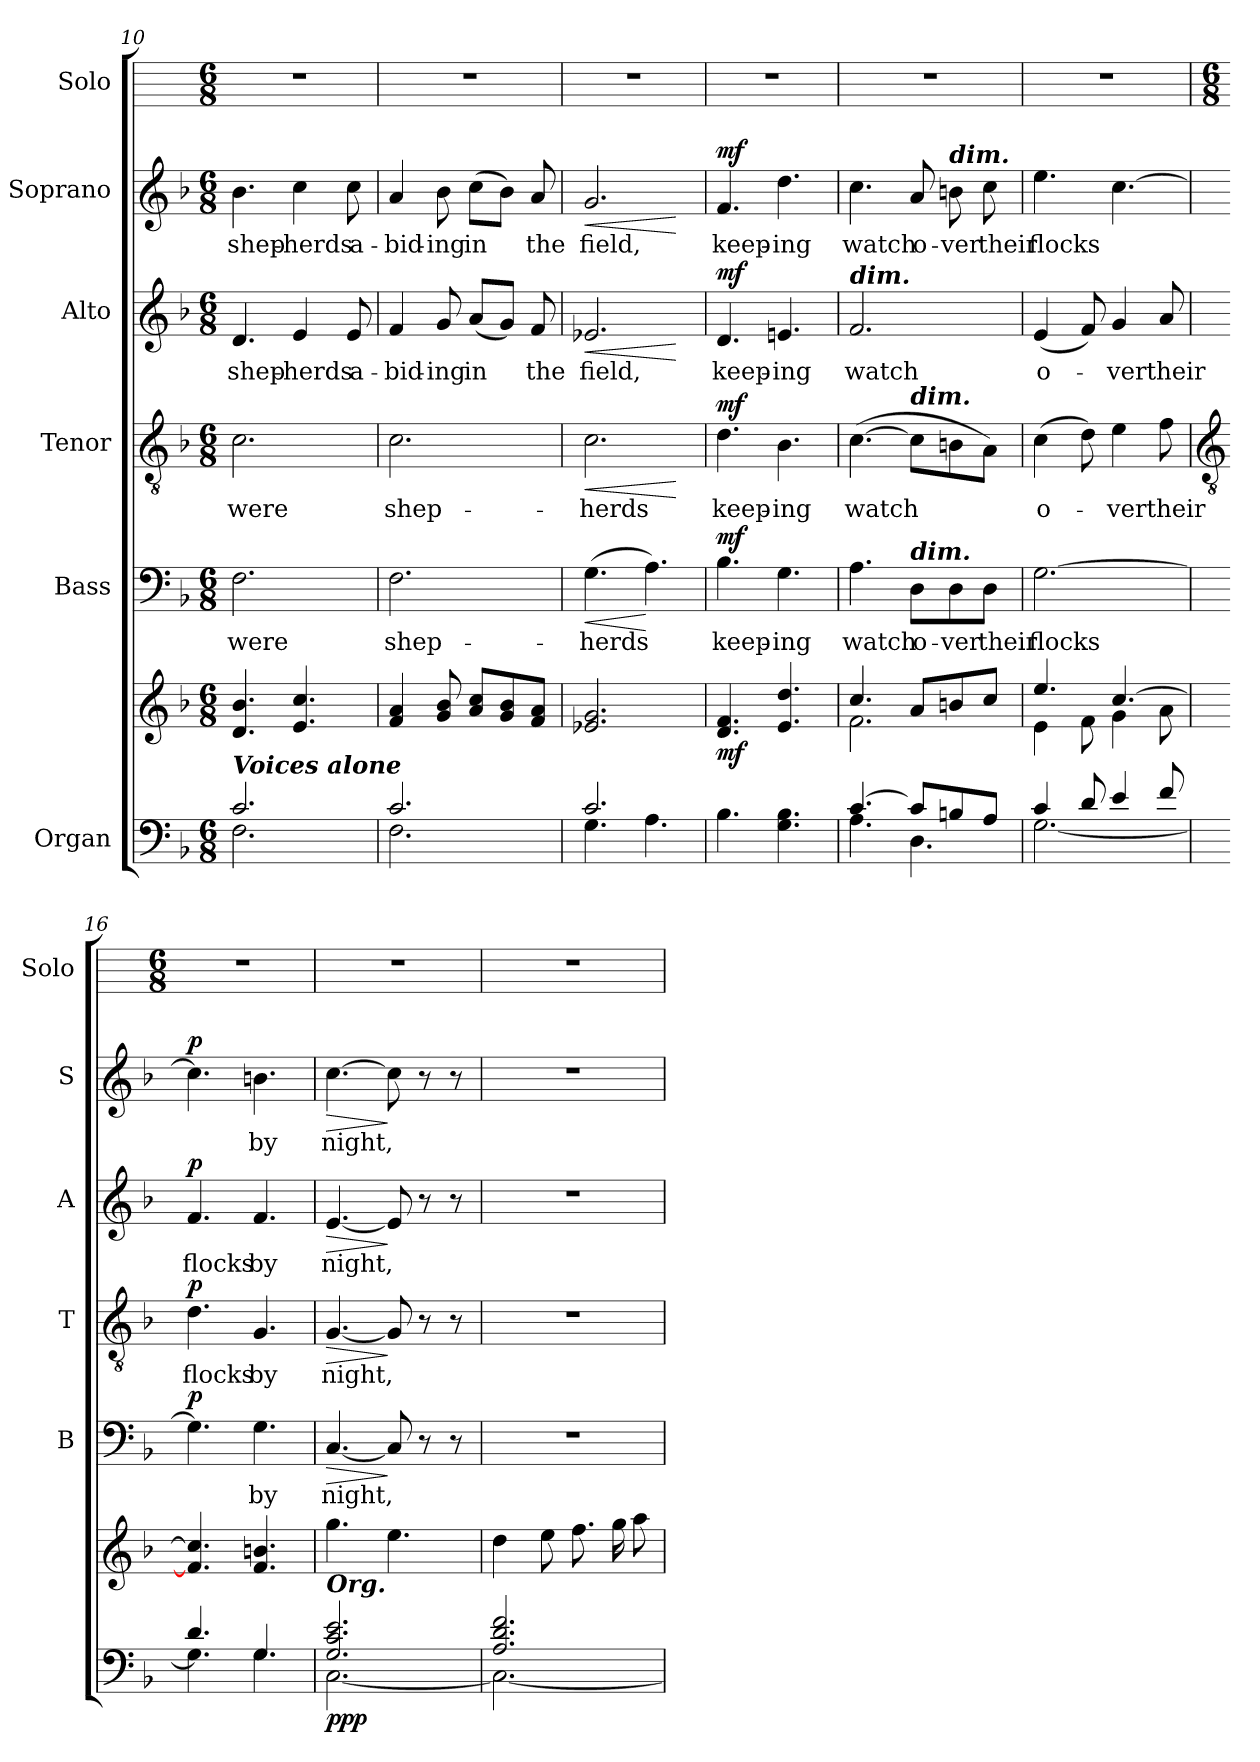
**kern	**kern	**dynam	**kern	**text	**dynam	**kern	**text	**dynam	**kern	**text	**dynam	**kern	**text	**dynam	**kern
*part6	*part6	*part6	*part5	*part5	*part5	*part4	*part4	*part4	*part3	*part3	*part3	*part2	*part2	*part2	*part1
*staff7	*staff6	*staff6/7	*staff5	*staff5	*staff5	*staff4	*staff4	*staff4	*staff3	*staff3	*staff3	*staff2	*staff2	*staff2	*staff1
*I"Organ	*	*	*I"Bass	*	*	*I"Tenor	*	*	*I"Alto	*	*	*I"Soprano	*	*	*I"Solo
*	*	*	*I'B	*	*	*I'T	*	*	*I'A	*	*	*I'S	*	*	*I'Solo
!!LO:LB:g=z
*clefF4	*clefG2	*	*clefF4	*	*	*clefGv2	*	*	*clefG2	*	*	*clefG2	*	*	*
*k[b-]	*k[b-]	*	*k[b-]	*	*	*k[b-]	*	*	*k[b-]	*	*	*k[b-]	*	*	*
*F:	*F:	*	*F:	*	*	*F:	*	*	*F:	*	*	*F:	*	*	*
*M6/8	*M6/8	*	*M6/8	*	*	*M6/8	*	*	*M6/8	*	*	*M6/8	*	*	*M6/8
=10	=10	=10	=10	=10	=10	=10	=10	=10	=10	=10	=10	=10	=10	=10	=10
*^	*^	*	*	*	*	*	*	*	*	*	*	*	*	*	*
!LO:TX:a:Bi:t=Voices alone	!	!	!	!	!	!	!	!	!	!	!	!	!	!	!	!	!
!	!	!	!LO:N:vis=1	!	!	!LO:LY:b	!	!	!LO:LY:b	!	!	!LO:LY:b	!	!	!LO:LY:b	!	!
2.c/	2.F\	4.d/ 4.b-/	2.ryy	.	2.F	were	.	2.c	were	.	4.d	shep-	.	4.b-	shep-	.	2.r
!	!	!	!	!	!	!	!	!	!	!	!	!LO:LY:b	!	!	!LO:LY:b	!	!
.	.	4.e/ 4.cc/	.	.	.	.	.	.	.	.	4e	-herds	.	4cc	-herds	.	.
!	!	!	!	!	!	!	!	!	!	!	!	!LO:LY:b	!	!	!LO:LY:b	!	!
.	.	.	.	.	.	.	.	.	.	.	8e	a-	.	8cc	a-	.	.
=11	=11	=11	=11	=11	=11	=11	=11	=11	=11	=11	=11	=11	=11	=11	=11	=11	=11
!	!	!	!LO:N:vis=1	!	!	!LO:LY:b	!	!	!LO:LY:b	!	!	!LO:LY:b	!	!	!LO:LY:b	!	!
2.c/	2.F\	4f/ 4a/	2.ryy	.	2.F	shep-	.	2.c	shep-	.	4f	-bid-	.	4a	-bid-	.	2.r
!	!	!	!	!	!	!	!	!	!	!	!	!LO:LY:b	!	!	!LO:LY:b	!	!
.	.	8g/ 8b-/	.	.	.	.	.	.	.	.	8g	-ing	.	8b-	-ing	.	.
!	!	!	!	!	!	!	!	!	!	!	!	!LO:LY:b	!	!	!LO:LY:b	!	!
.	.	8a/ 8cc/L	.	.	.	.	.	.	.	.	(<8aL	in	.	(>8ccL	in	.	.
.	.	8g/ 8b-/	.	.	.	.	.	.	.	.	8gJ)	.	.	8b-J)	.	.	.
!	!	!	!	!	!	!	!	!	!	!	!	!LO:LY:b	!	!	!LO:LY:b	!	!
.	.	8f/ 8a/J	.	.	.	.	.	.	.	.	8f	the	.	8a	the	.	.
=12	=12	=12	=12	=12	=12	=12	=12	=12	=12	=12	=12	=12	=12	=12	=12	=12	=12
!	!	!	!LO:N:vis=1	!LO:HP:b	!	!LO:LY:b	!LO:HP:b	!	!LO:LY:b	!LO:HP:b	!	!LO:LY:b	!LO:HP:b	!	!LO:LY:b	!LO:HP:b	!
2.c/	4.G\	2.e-X/ 2.g/	2.ryy	<	(>4.G	-herds	<	2.c	-herds	<	2.e-X	field,	<	2.g	field,	<	2.r
.	4.A\	.	.	.	4.A)	.	[	.	.	.	.	.	.	.	.	.	.
*v	*v	*	*	*	*	*	*	*	*	*	*	*	*	*	*	*	*
*	*v	*v	*	*	*	*	*	*	*	*	*	*	*	*	*	*
.	.	[	.	.	.	.	.	[	.	.	[	.	.	[	.
=13	=13	=13	=13	=13	=13	=13	=13	=13	=13	=13	=13	=13	=13	=13	=13
*^	*^	*	*	*	*	*	*	*	*	*	*	*	*	*	*
!	!	!	!LO:N:vis=1	!LO:DY:b	!	!LO:LY:b	!LO:DY:b	!	!LO:LY:b	!LO:DY:b	!	!LO:LY:b	!LO:DY:b	!	!LO:LY:b	!LO:DY:b	!
2.ryy	4.B-\	4.d/ 4.f/	2.ryy	mf	4.B-	keep-	mf	4.d	keep-	mf	4.d	keep-	mf	4.f	keep-	mf	2.r
!	!	!	!	!	!	!LO:LY:b	!	!	!LO:LY:b	!	!	!LO:LY:b	!	!	!LO:LY:b	!	!
.	4.G\ 4.B-\	4.e/ 4.dd/	.	.	4.G	-ing	.	4.B-	-ing	.	4.en	-ing	.	4.dd	-ing	.	.
=14	=14	=14	=14	=14	=14	=14	=14	=14	=14	=14	=14	=14	=14	=14	=14	=14	=14
!	!	!	!	!	!	!	!	!	!	!	!LO:TX:a:Bi:t=dim.	!	!	!	!	!	!
!	!	!	!	!	!	!LO:LY:b	!	!	!LO:LY:b	!	!	!LO:LY:b	!	!	!LO:LY:b	!	!
[4.c/	4.A\	4.cc/	2.f\	.	4.A	watch	.	(>[4.c	watch	.	2.f	watch	.	4.cc	watch	.	2.r
!	!	!	!	!	!	!	!	!LO:TX:a:Bi:t=dim.	!	!	!	!	!	!	!	!	!
!	!	!	!	!	!LO:TX:a:Bi:t=dim.	!	!	!	!	!	!	!	!	!	!	!	!
!	!	!	!	!	!	!LO:LY:b	!	!	!	!	!	!	!	!	!LO:LY:b	!	!
8c/L]	4.D\	8a/L	.	.	8D\L	o-	.	8cL]	.	.	.	.	.	8a	o-	.	.
!	!	!	!	!	!	!	!	!	!	!	!	!	!	!LO:TX:a:Bi:t=dim.	!	!	!
!	!	!	!	!	!	!LO:LY:b	!	!	!	!	!	!	!	!	!LO:LY:b	!	!
8Bn/	.	8bn/	.	.	8D\	-ver	.	8Bn	.	.	.	.	.	8bn	-ver	.	.
!	!	!	!	!	!	!LO:LY:b	!	!	!	!	!	!	!	!	!LO:LY:b	!	!
8A/J	.	8cc/J	.	.	8D\J	their	.	8AJ)	.	.	.	.	.	8cc	their	.	.
=15	=15	=15	=15	=15	=15	=15	=15	=15	=15	=15	=15	=15	=15	=15	=15	=15	=15
!	!	!	!	!	!	!LO:LY:b	!	!	!LO:LY:b	!	!	!LO:LY:b	!	!	!LO:LY:b	!	!
4c/	[2.G\	4.ee/	4e\	.	[2.G	flocks	.	(>4c	o-	.	(<4e	o-	.	4.ee	flocks	.	2.r
8d/	.	.	8f\	.	.	.	.	8d)	.	.	8f)	.	.	.	.	.	.
!	!	!	!	!	!	!	!	!	!LO:LY:b	!	!	!LO:LY:b	!	!	!	!	!
4e/	.	[4.cc/	4g\	.	.	.	.	4e	ver	.	4g	ver	.	[4.cc	.	.	.
!	!	!	!	!	!	!	!	!	!LO:LY:b	!	!	!LO:LY:b	!	!	!	!	!
8f/	.	.	8a\	.	.	.	.	8f	their	.	8a	their	.	.	.	.	.
*	*	*v	*v	*	*	*	*	*	*	*	*	*	*	*	*	*	*
!!LO:LB:g=z
=16	=16	=16	=16	=16	=16	=16	=16	=16	=16	=16	=16	=16	=16	=16	=16	=16
*	*	*	*	*	*	*	*clefGv2	*	*	*	*	*	*	*	*	*
*	*	*	*	*	*	*	*	*	*	*	*	*	*	*	*	*M6/8
*	*	*^	*	*	*	*	*	*	*	*	*	*	*	*	*	*
!	!	!	!	!	!	!	!LO:DY:b	!	!LO:LY:b	!LO:DY:b	!	!LO:LY:b	!LO:DY:b	!	!	!LO:DY:b	!
*	*	*v	*v	*	*	*	*	*	*	*	*	*	*	*	*	*	*
4.d/	4.G\]	4.f] 4.cc]	.	4.G]	.	p	4.d	flocks	p	4.f	flocks	p	4.cc]	.	p	2.r
!	!	!	!	!	!LO:LY:b	!	!	!LO:LY:b	!	!	!LO:LY:b	!	!	!LO:LY:b	!	!
4.G/	4.G\	4.f 4.bn	.	4.G	by	.	4.G	by	.	4.f	by	.	4.bn	by	.	.
=17	=17	=17	=17	=17	=17	=17	=17	=17	=17	=17	=17	=17	=17	=17	=17	=17
!LO:TX:a:Bi:t=Org.	!	!	!	!	!	!	!	!	!	!	!	!	!	!	!	!
!	!	!	!LO:DY:b=2	!	!LO:LY:b	!LO:HP:b	!	!LO:LY:b	!LO:HP:b	!	!LO:LY:b	!LO:HP:b	!	!LO:LY:b	!LO:HP:b	!
!	!	!	!LO:DY:n=1:b=2	!	!	!	!	!	!	!	!	!	!	!	!	!
!	!	!	!LO:DY:n=2:b	!	!	!	!	!	!	!	!	!	!	!	!	!
2.G/ 2.c/ 2.e/	[2.C\	4.gg	p p p	[4.C	night,	>	[4.G	night,	>	[4.e	night,	>	[4.cc	night,	>	2.r
.	.	4.ee	.	8C]	.	]	8G]	.	]	8e]	.	]	8cc]	.	]	.
.	.	.	.	8r	.	.	8r	.	.	8r	.	.	8r	.	.	.
.	.	.	.	8r	.	.	8r	.	.	8r	.	.	8r	.	.	.
=18	=18	=18	=18	=18	=18	=18	=18	=18	=18	=18	=18	=18	=18	=18	=18	=18
!	!	!	!	!LO:N:vis=1	!	!	!LO:N:vis=1	!	!	!LO:N:vis=1	!	!	!LO:N:vis=1	!	!	!
2.A/ 2.d/ 2.f/	2.C\_	4dd	.	2.r	.	.	2.r	.	.	2.r	.	.	2.r	.	.	2.r
.	.	8ee	.	.	.	.	.	.	.	.	.	.	.	.	.	.
.	.	8.ffL	.	.	.	.	.	.	.	.	.	.	.	.	.	.
.	.	16ggL	.	.	.	.	.	.	.	.	.	.	.	.	.	.
.	.	8aa	.	.	.	.	.	.	.	.	.	.	.	.	.	.
*v	*v	*	*	*	*	*	*	*	*	*	*	*	*	*	*	*
=	=	=	=	=	=	=	=	=	=	=	=	=	=	=	=
*-	*-	*-	*-	*-	*-	*-	*-	*-	*-	*-	*-	*-	*-	*-	*-
